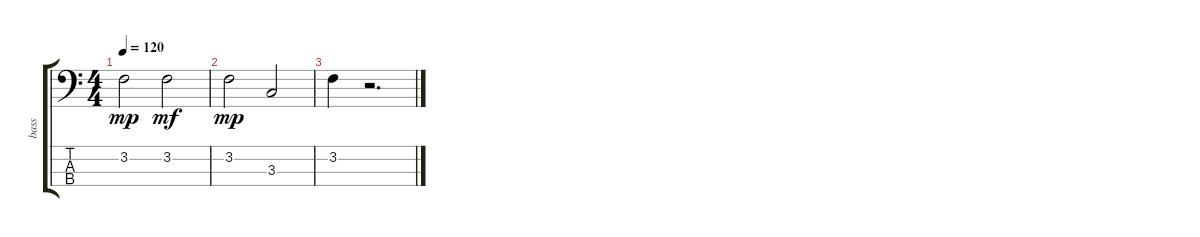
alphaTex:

\track ("bass" "bass") {instrument fretlessbass}
\staff {score tabs}
\tuning (G2 D2 A1 E1) {hide}
\ts (4 4)
\tempo 120
\clef f4
\ks c
3.2.2{dy mp} 3.2.2{dy mf} |
3.2.2{dy mp} 3.3.2 |
3.2.4 r.2{d}
